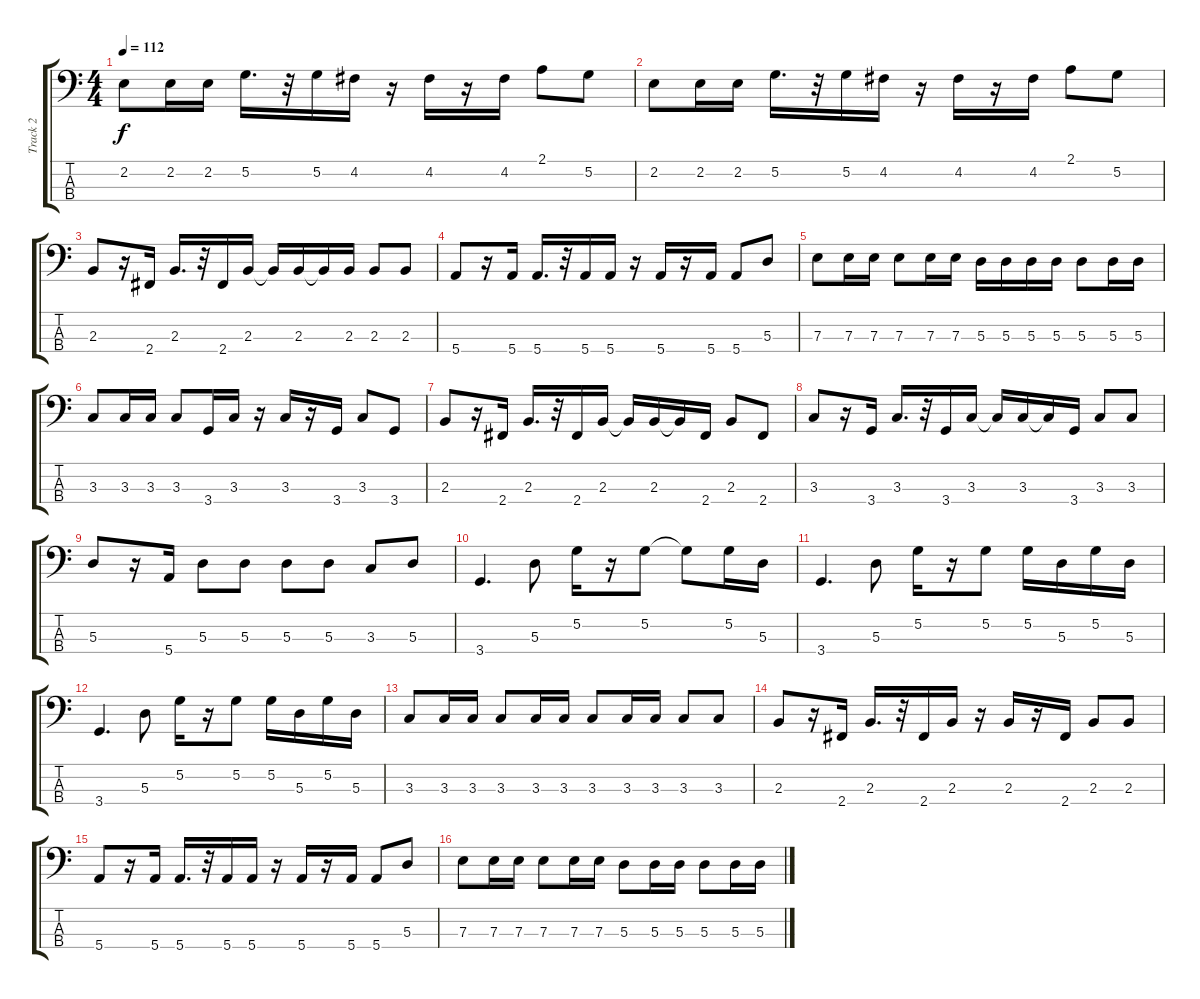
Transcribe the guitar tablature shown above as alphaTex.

\track ("Track 2" "Track 2") {instrument electricbasspick}
\staff {score tabs}
\tuning (G2 D2 A1 E1) {hide}
\ts (4 4)
\tempo 112
\clef f4
\ks c
2.2.8{dy f} 2.2.16 2.2.16 5.2.16{d} r.32 5.2.16 4.2.16 r.16 4.2.16 r.16 4.2.16 2.1.8 5.2.8 |
2.2.8 2.2.16 2.2.16 5.2.16{d} r.32 5.2.16 4.2.16 r.16 4.2.16 r.16 4.2.16 2.1.8 5.2.8 |
2.3.8 r.16 2.4.16 2.3.16{d} r.32 2.4.16 2.3.16 2.3{t}.16 2.3.16 2.3{t}.16 2.3.16 2.3.8 2.3.8 |
5.4.8 r.16 5.4.16 5.4.16{d} r.32 5.4.16 5.4.16 r.16 5.4.16 r.16 5.4.16 5.4.8 5.3.8 |
7.3.8 7.3.16 7.3.16 7.3.8 7.3.16 7.3.16 5.3.16 5.3.16 5.3.16 5.3.16 5.3.8 5.3.16 5.3.16 |
3.3.8 3.3.16 3.3.16 3.3.8 3.4.16 3.3.16 r.16 3.3.16 r.16 3.4.16 3.3.8 3.4.8 |
2.3.8 r.16 2.4.16 2.3.16{d} r.32 2.4.16 2.3.16 2.3{t}.16 2.3.16 2.3{t}.16 2.4.16 2.3.8 2.4.8 |
3.3.8 r.16 3.4.16 3.3.16{d} r.32 3.4.16 3.3.16 3.3{t}.16 3.3.16 3.3{t}.16 3.4.16 3.3.8 3.3.8 |
5.3.8 r.16 5.4.16 5.3.8 5.3.8 5.3.8 5.3.8 3.3.8 5.3.8 |
3.4.4{d} 5.3.8 5.2.16 r.16 5.2.8 5.2{t}.8 5.2.16 5.3.16 |
3.4.4{d} 5.3.8 5.2.16 r.16 5.2.8 5.2.16 5.3.16 5.2.16 5.3.16 |
3.4.4{d} 5.3.8 5.2.16 r.16 5.2.8 5.2.16 5.3.16 5.2.16 5.3.16 |
3.3.8 3.3.16 3.3.16 3.3.8 3.3.16 3.3.16 3.3.8 3.3.16 3.3.16 3.3.8 3.3.8 |
2.3.8 r.16 2.4.16 2.3.16{d} r.32 2.4.16 2.3.16 r.16 2.3.16 r.16 2.4.16 2.3.8 2.3.8 |
5.4.8 r.16 5.4.16 5.4.16{d} r.32 5.4.16 5.4.16 r.16 5.4.16 r.16 5.4.16 5.4.8 5.3.8 |
7.3.8 7.3.16 7.3.16 7.3.8 7.3.16 7.3.16 5.3.8 5.3.16 5.3.16 5.3.8 5.3.16 5.3.16
